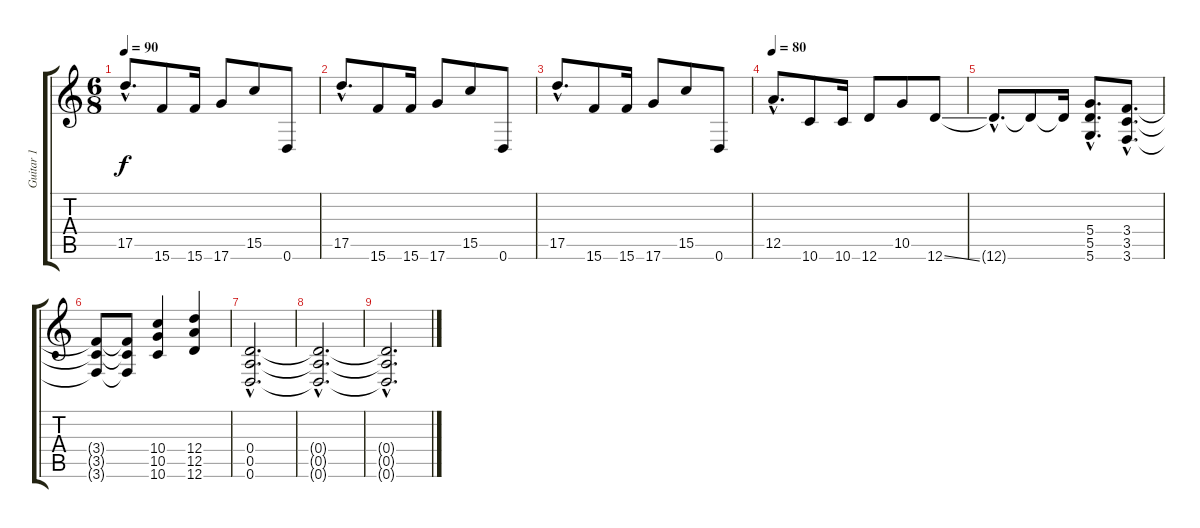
\track ("Guitar 1" "Guitar 1") {instrument distortionguitar}
\staff {score tabs}
\tuning (E4 B3 G3 D3 A2 D2) {hide}
\ts (6 8)
\tempo 90
\clef g2
\ks c
17.5{hac}.8{d dy f} 15.6.8 15.6.16 17.6.8 15.5.8 0.6.8 |
17.5{hac}.8{d} 15.6.8 15.6.16 17.6.8 15.5.8 0.6.8 |
17.5{hac}.8{d} 15.6.8 15.6.16 17.6.8 15.5.8 0.6.8 |
\tempo 80
12.5{hac}.8{d} 10.6.8 10.6.16 12.6.8 10.5.8 12.6{ss}.8 |
12.6{hac t}.8{d} 12.6{t}.8 12.6{t}.16 (5.4{hac} 5.5{hac} 5.6{hac}).8{d} (3.4{hac} 3.5{hac} 3.6{hac}).8{d} |
(3.4{t} 3.5{t} 3.6{t}).8 (3.4{t} 3.5{t} 3.6{t}).8 (10.4 10.5 10.6).4 (12.4 12.5 12.6).4 |
(0.4{hac} 0.5{hac} 0.6{hac}).2{d} |
(0.4{hac t} 0.5{hac t} 0.6{hac t}).2{d} |
(0.4{hac t} 0.5{hac t} 0.6{hac t}).2{d}
